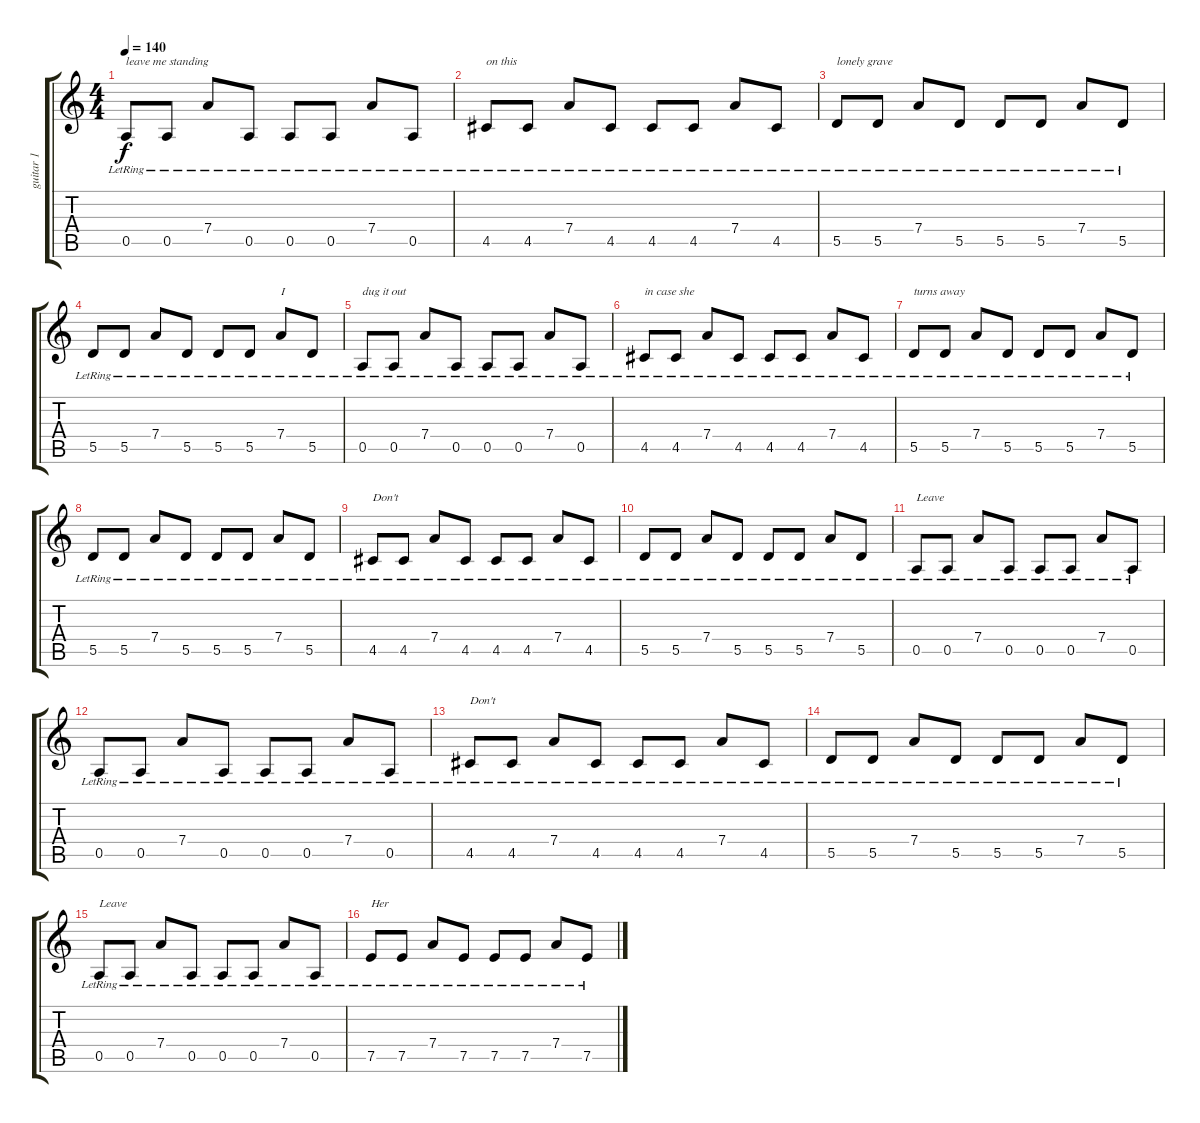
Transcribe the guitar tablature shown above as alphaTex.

\track ("guitar 1" "guitar 1") {instrument electricguitarclean}
\staff {score tabs}
\tuning (E4 B3 G3 D3 A2 E2) {hide}
\ts (4 4)
\tempo 140
\clef g2
\ks c
0.5{lr}.8{txt "leave me standing" dy f} 0.5{lr}.8 7.4{lr}.8 0.5{lr}.8 0.5{lr}.8 0.5{lr}.8 7.4{lr}.8 0.5{lr}.8 |
4.5{lr}.8{txt "on this"} 4.5{lr}.8 7.4{lr}.8 4.5{lr}.8 4.5{lr}.8 4.5{lr}.8 7.4{lr}.8 4.5{lr}.8 |
5.5{lr}.8{txt "lonely grave"} 5.5{lr}.8 7.4{lr}.8 5.5{lr}.8 5.5{lr}.8 5.5{lr}.8 7.4{lr}.8 5.5{lr}.8 |
5.5{lr}.8 5.5{lr}.8 7.4{lr}.8 5.5{lr}.8 5.5{lr}.8 5.5{lr}.8 7.4{lr}.8{txt "I"} 5.5{lr}.8 |
0.5{lr}.8{txt "dug it out "} 0.5{lr}.8 7.4{lr}.8 0.5{lr}.8 0.5{lr}.8 0.5{lr}.8 7.4{lr}.8 0.5{lr}.8 |
4.5{lr}.8{txt "in case she"} 4.5{lr}.8 7.4{lr}.8 4.5{lr}.8 4.5{lr}.8 4.5{lr}.8 7.4{lr}.8 4.5{lr}.8 |
5.5{lr}.8{txt "turns away"} 5.5{lr}.8 7.4{lr}.8 5.5{lr}.8 5.5{lr}.8 5.5{lr}.8 7.4{lr}.8 5.5{lr}.8 |
5.5{lr}.8 5.5{lr}.8 7.4{lr}.8 5.5{lr}.8 5.5{lr}.8 5.5{lr}.8 7.4{lr}.8 5.5{lr}.8 |
4.5{lr}.8{txt "Don't"} 4.5{lr}.8 7.4{lr}.8 4.5{lr}.8 4.5{lr}.8 4.5{lr}.8 7.4{lr}.8 4.5{lr}.8 |
5.5{lr}.8 5.5{lr}.8 7.4{lr}.8 5.5{lr}.8 5.5{lr}.8 5.5{lr}.8 7.4{lr}.8 5.5{lr}.8 |
0.5{lr}.8{txt "Leave"} 0.5{lr}.8 7.4{lr}.8 0.5{lr}.8 0.5{lr}.8 0.5{lr}.8 7.4{lr}.8 0.5{lr}.8 |
0.5{lr}.8 0.5{lr}.8 7.4{lr}.8 0.5{lr}.8 0.5{lr}.8 0.5{lr}.8 7.4{lr}.8 0.5{lr}.8 |
4.5{lr}.8{txt "Don't"} 4.5{lr}.8 7.4{lr}.8 4.5{lr}.8 4.5{lr}.8 4.5{lr}.8 7.4{lr}.8 4.5{lr}.8 |
5.5{lr}.8 5.5{lr}.8 7.4{lr}.8 5.5{lr}.8 5.5{lr}.8 5.5{lr}.8 7.4{lr}.8 5.5{lr}.8 |
0.5{lr}.8{txt "Leave"} 0.5{lr}.8 7.4{lr}.8 0.5{lr}.8 0.5{lr}.8 0.5{lr}.8 7.4{lr}.8 0.5{lr}.8 |
7.5{lr}.8{txt "Her"} 7.5{lr}.8 7.4{lr}.8 7.5{lr}.8 7.5{lr}.8 7.5{lr}.8 7.4{lr}.8 7.5{lr}.8
